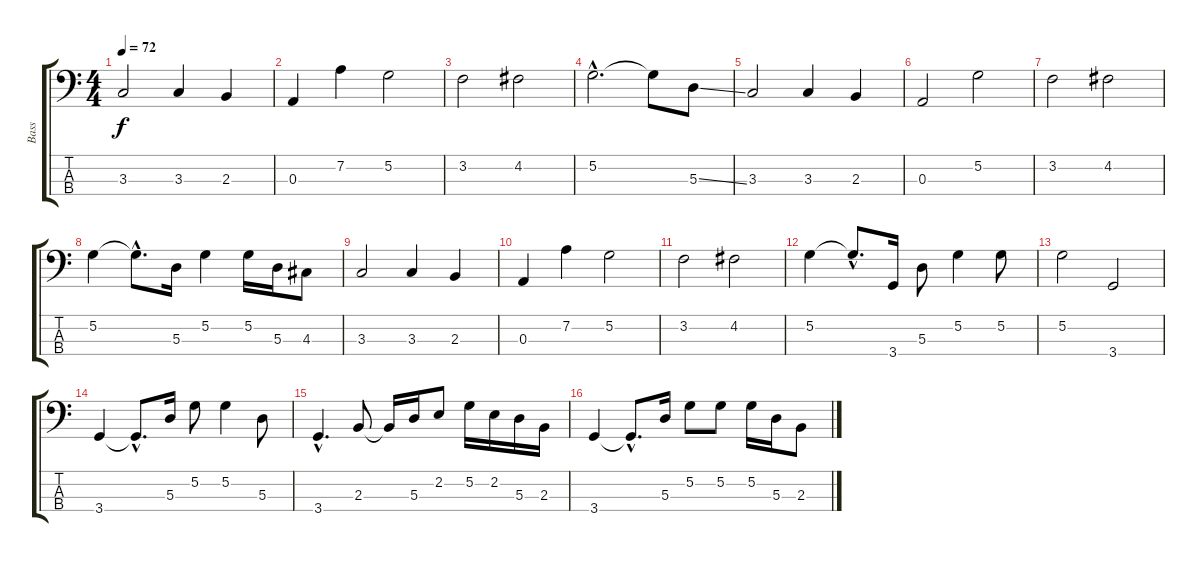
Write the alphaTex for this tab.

\track ("Bass" "Bass") {instrument electricbassfinger}
\staff {score tabs}
\tuning (G2 D2 A1 E1) {hide}
\ts (4 4)
\tempo 72
\clef f4
\ks c
3.3.2{dy f} 3.3.4 2.3.4 |
0.3.4 7.2.4 5.2.2 |
3.2.2 4.2.2 |
5.2{hac}.2{d} 5.2{t}.8 5.3{ss}.8 |
3.3.2 3.3.4 2.3.4 |
0.3.2 5.2.2 |
3.2.2 4.2.2 |
5.2.4 5.2{hac t}.8{d} 5.3.16 5.2.4 5.2.16 5.3.16 4.3.8 |
3.3.2 3.3.4 2.3.4 |
0.3.4 7.2.4 5.2.2 |
3.2.2 4.2.2 |
5.2.4 5.2{hac t}.8{d} 3.4.16 5.3.8 5.2.4 5.2.8 |
5.2.2 3.4.2 |
3.4.4 3.4{hac t}.8{d} 5.3.16 5.2.8 5.2.4 5.3.8 |
3.4{hac}.4{d} 2.3.8 2.3{t}.16 5.3.16 2.2.8 5.2.16 2.2.16 5.3.16 2.3.16 |
3.4.4 3.4{hac t}.8{d} 5.3.16 5.2.8 5.2.8 5.2.16 5.3.16 2.3.8
